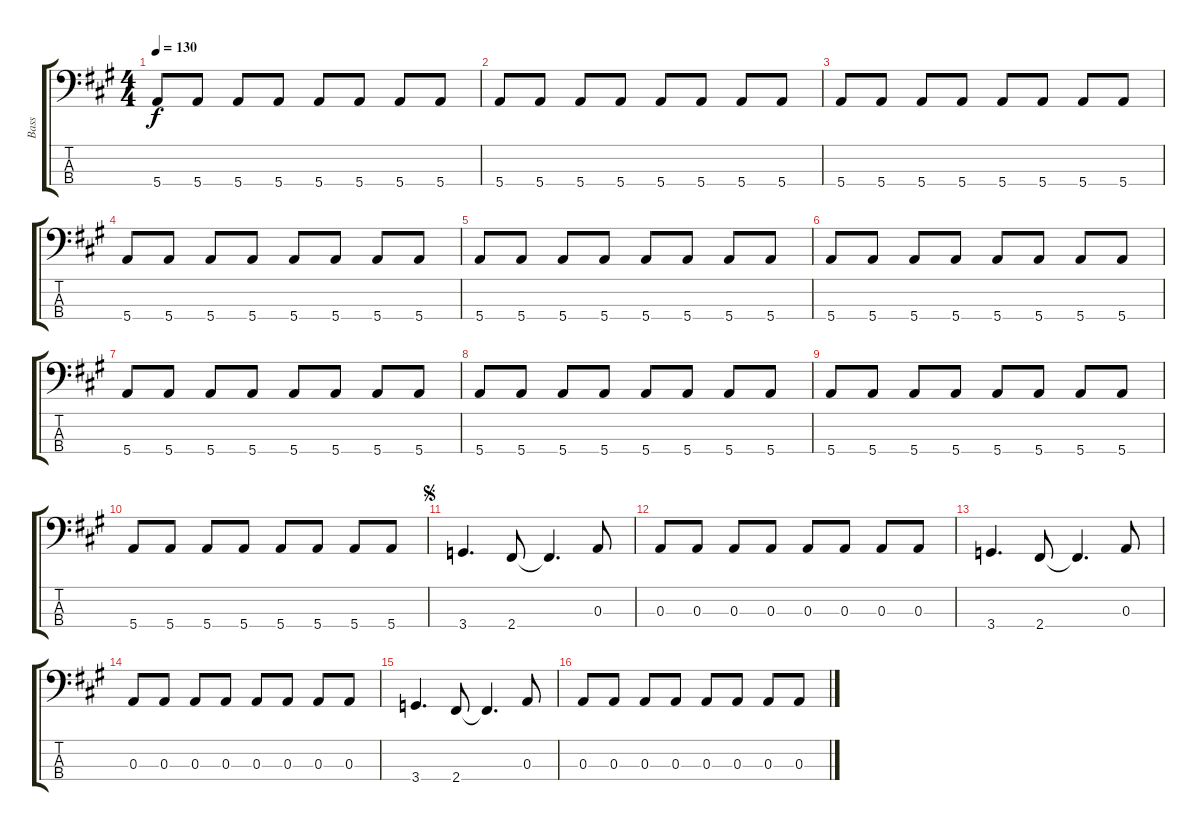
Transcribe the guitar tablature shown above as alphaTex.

\track ("Bass" "Bass") {instrument electricbassfinger}
\staff {score tabs}
\tuning (G2 D2 A1 E1) {hide}
\ts (4 4)
\tempo 130
\clef f4
\ks a
5.4.8{dy f} 5.4.8 5.4.8 5.4.8 5.4.8 5.4.8 5.4.8 5.4.8 |
5.4.8 5.4.8 5.4.8 5.4.8 5.4.8 5.4.8 5.4.8 5.4.8 |
5.4.8 5.4.8 5.4.8 5.4.8 5.4.8 5.4.8 5.4.8 5.4.8 |
5.4.8 5.4.8 5.4.8 5.4.8 5.4.8 5.4.8 5.4.8 5.4.8 |
5.4.8 5.4.8 5.4.8 5.4.8 5.4.8 5.4.8 5.4.8 5.4.8 |
5.4.8 5.4.8 5.4.8 5.4.8 5.4.8 5.4.8 5.4.8 5.4.8 |
5.4.8 5.4.8 5.4.8 5.4.8 5.4.8 5.4.8 5.4.8 5.4.8 |
5.4.8 5.4.8 5.4.8 5.4.8 5.4.8 5.4.8 5.4.8 5.4.8 |
5.4.8 5.4.8 5.4.8 5.4.8 5.4.8 5.4.8 5.4.8 5.4.8 |
5.4.8 5.4.8 5.4.8 5.4.8 5.4.8 5.4.8 5.4.8 5.4.8 |
\jump segno
3.4.4{d} 2.4.8 2.4{t}.4{d} 0.3.8 |
0.3.8 0.3.8 0.3.8 0.3.8 0.3.8 0.3.8 0.3.8 0.3.8 |
3.4.4{d} 2.4.8 2.4{t}.4{d} 0.3.8 |
0.3.8 0.3.8 0.3.8 0.3.8 0.3.8 0.3.8 0.3.8 0.3.8 |
3.4.4{d} 2.4.8 2.4{t}.4{d} 0.3.8 |
0.3.8 0.3.8 0.3.8 0.3.8 0.3.8 0.3.8 0.3.8 0.3.8
